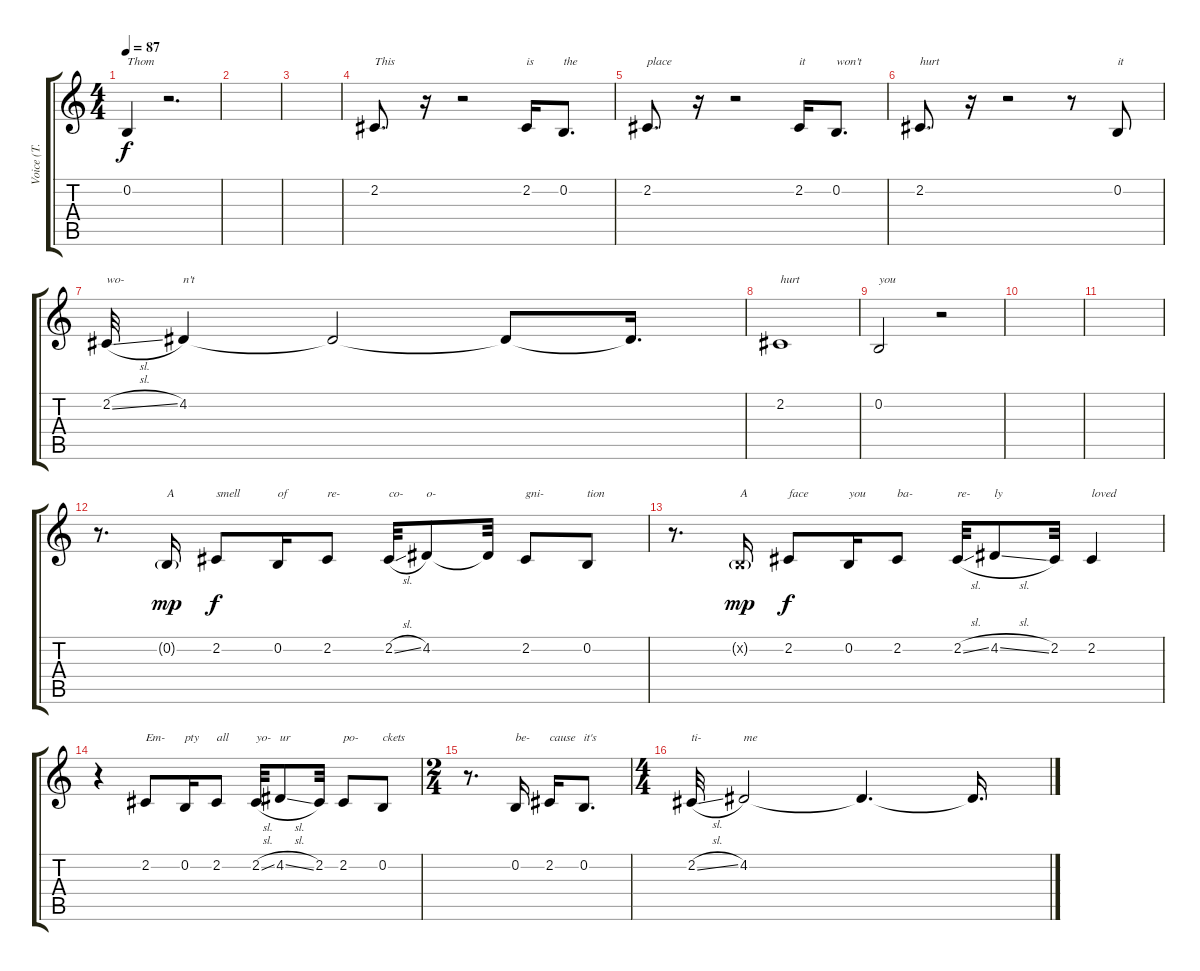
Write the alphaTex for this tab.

\track ("Voice (T. Yorke)" "Voice (T. ") {instrument lead8bassandlead}
\staff {score tabs}
\tuning (E4 B3 G3 D3 A2 E2) {hide}
\ts (4 4)
\tempo 87
\clef g2
\ks c
0.2.4{txt "Thom" dy f} r.2{d} |
|
|
2.2.8{d txt "This"} r.16 r.2 2.2.16{txt "is"} 0.2.8{d txt "the"} |
2.2.8{d txt "place"} r.16 r.2 2.2.16{txt "it"} 0.2.8{d txt "won't"} |
2.2.8{d txt "hurt"} r.16 r.2 r.8 0.2.8{txt "it"} |
2.2{sl}.32{txt "wo-"} 4.2.4{txt "n't"} 4.2{t}.2 4.2{t}.8 4.2{t}.16{d} |
2.2.1{txt "hurt"} |
0.2.2{txt "you"} r.2 |
|
|
r.8{d} 0.2{g}.16{txt "A" dy mp} 2.2.8{txt "smell" dy f} 0.2.16{txt "of"} 2.2.8{txt "re-"} 2.2{sl}.32{txt "co-"} 4.2.8{txt "o-"} 4.2{t}.32 2.2.8{txt "gni-"} 0.2.8{txt "tion"} |
r.8{d} 0.2{g x}.16{txt "A" dy mp} 2.2.8{txt "face" dy f} 0.2.16{txt "you"} 2.2.8{txt "ba-"} 2.2{sl}.32{txt "re-"} 4.2{sl}.8{txt "ly"} 2.2.32 2.2.4{txt "loved"} |
r.4 2.2.8{txt "Em-"} 0.2.16{txt "pty"} 2.2.8{txt "all"} 2.2{sl}.32{txt "yo-"} 4.2{sl}.8{txt "ur"} 2.2.32 2.2.8{txt "po-"} 0.2.8{txt "ckets"} |
\ts (2 4)
r.8{d} 0.2.16{txt "be-"} 2.2.16{txt "cause"} 0.2.8{d txt "it's"} |
\ts (4 4)
2.2{sl}.32{txt "ti-"} 4.2.2{txt "me"} 4.2{t}.4{d} 4.2{t}.16{d}
